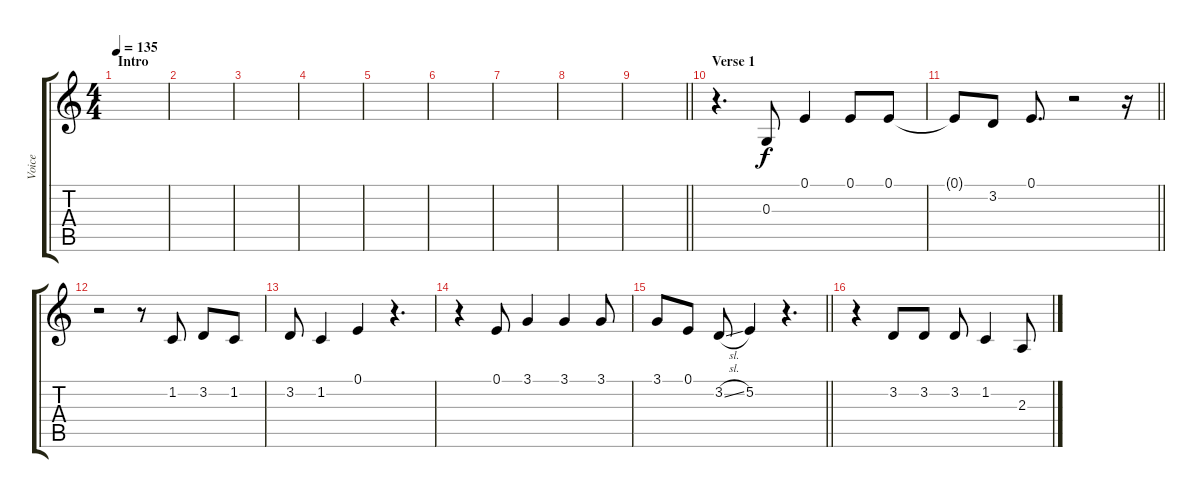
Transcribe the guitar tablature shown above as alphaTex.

\track ("Voice" "Voice") {instrument altosax}
\staff {score tabs}
\tuning (E4 B3 G3 D3 A2 E2) {hide}
\ts (4 4)
\section ("" "Intro")
\tempo 135
\clef g2
\ks c
|
|
|
|
|
|
|
|
\barLineRight lightlight
|
\section ("" "Verse 1")
r.4{d} 0.3.8 0.1.4 0.1.8 0.1.8 |
\barLineRight lightlight
0.1{t}.8 3.2.8 0.1.8{d} r.2 r.16 |
r.2 r.8 1.2.8 3.2.8 1.2.8 |
3.2.8 1.2.4 0.1.4 r.4{d} |
r.4 0.1.8 3.1.4 3.1.4 3.1.8 |
\barLineRight lightlight
3.1.8 0.1.8 3.2{sl}.8 5.2.4 r.4{d} |
r.4 3.2.8 3.2.8 3.2.8 1.2.4 2.3.8
